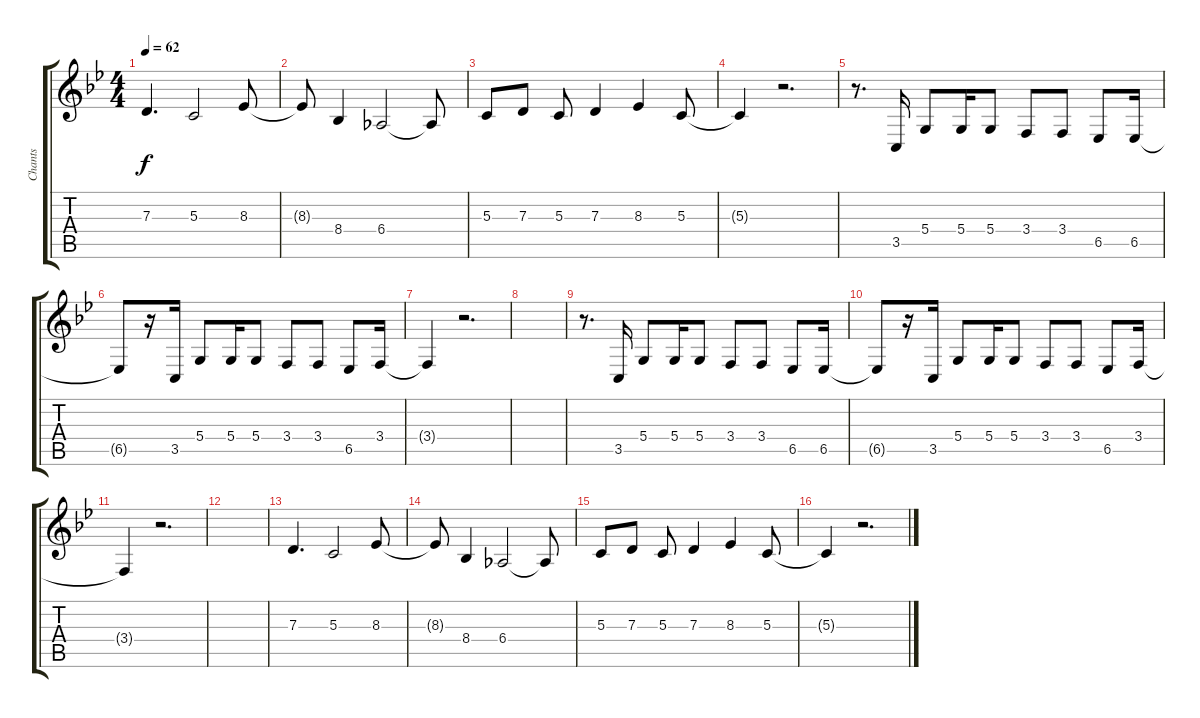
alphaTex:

\track ("Chants" "Chants") {instrument stringensemble1}
\staff {score tabs}
\tuning (E4 B3 G3 D3 A2 E2) {hide}
\ts (4 4)
\tempo 62
\clef g2
\ks bb
7.3.4{d dy f} 5.3.2 8.3.8 |
8.3{t}.8 8.4.4 6.4.2 6.4{t}.8 |
5.3.8 7.3.8 5.3.8 7.3.4 8.3.4 5.3.8 |
5.3{t}.4 r.2{d} |
r.8{d} 3.5.16 5.4.8 5.4.16 5.4.8 3.4.8 3.4.8 6.5.8 6.5.16 |
6.5{t}.8 r.16 3.5.16 5.4.8 5.4.16 5.4.8 3.4.8 3.4.8 6.5.8 3.4.16 |
3.4{t}.4 r.2{d} |
|
r.8{d} 3.5.16 5.4.8 5.4.16 5.4.8 3.4.8 3.4.8 6.5.8 6.5.16 |
6.5{t}.8 r.16 3.5.16 5.4.8 5.4.16 5.4.8 3.4.8 3.4.8 6.5.8 3.4.16 |
3.4{t}.4 r.2{d} |
|
7.3.4{d} 5.3.2 8.3.8 |
8.3{t}.8 8.4.4 6.4.2 6.4{t}.8 |
5.3.8 7.3.8 5.3.8 7.3.4 8.3.4 5.3.8 |
5.3{t}.4 r.2{d}
